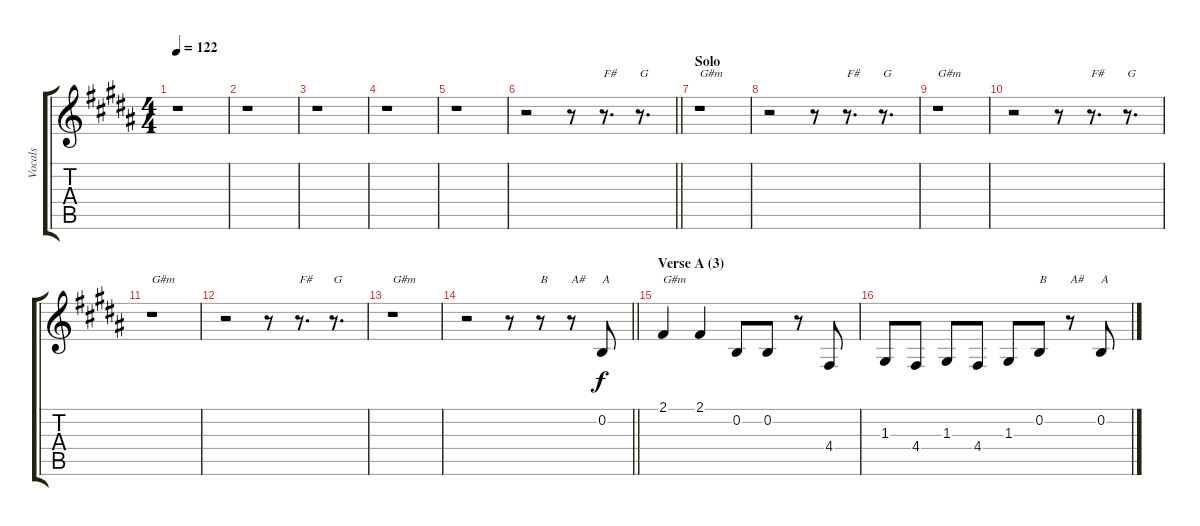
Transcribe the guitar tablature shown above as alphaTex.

\track ("Vocals" "Vocals") {instrument sopranosax}
\staff {score tabs}
\tuning (E4 B3 G3 D3 A2 E2) {hide}
\ts (4 4)
\tempo 122
\clef g2
\ks g#minor
r.1{dy f} |
r.1 |
r.1 |
r.1 |
r.1 |
\barLineRight lightlight
r.2 r.8 r.8{d txt "F#"} r.8{d txt "G"} |
\section ("" "Solo")
r.1{txt "G#m"} |
r.2 r.8 r.8{d txt "F#"} r.8{d txt "G"} |
r.1{txt "G#m"} |
r.2 r.8 r.8{d txt "F#"} r.8{d txt "G"} |
r.1{txt "G#m"} |
r.2 r.8 r.8{d txt "F#"} r.8{d txt "G"} |
r.1{txt "G#m"} |
\barLineRight lightlight
r.2 r.8 r.8{txt "B"} r.8{txt "A#"} 0.2.8{txt "A"} |
\section ("" "Verse A (3)")
2.1.4{txt "G#m"} 2.1.4 0.2.8 0.2.8 r.8 4.4.8 |
1.3.8 4.4.8 1.3.8 4.4.8 1.3.8 0.2.8{txt "B"} r.8{txt "A#"} 0.2.8{txt "A"}
